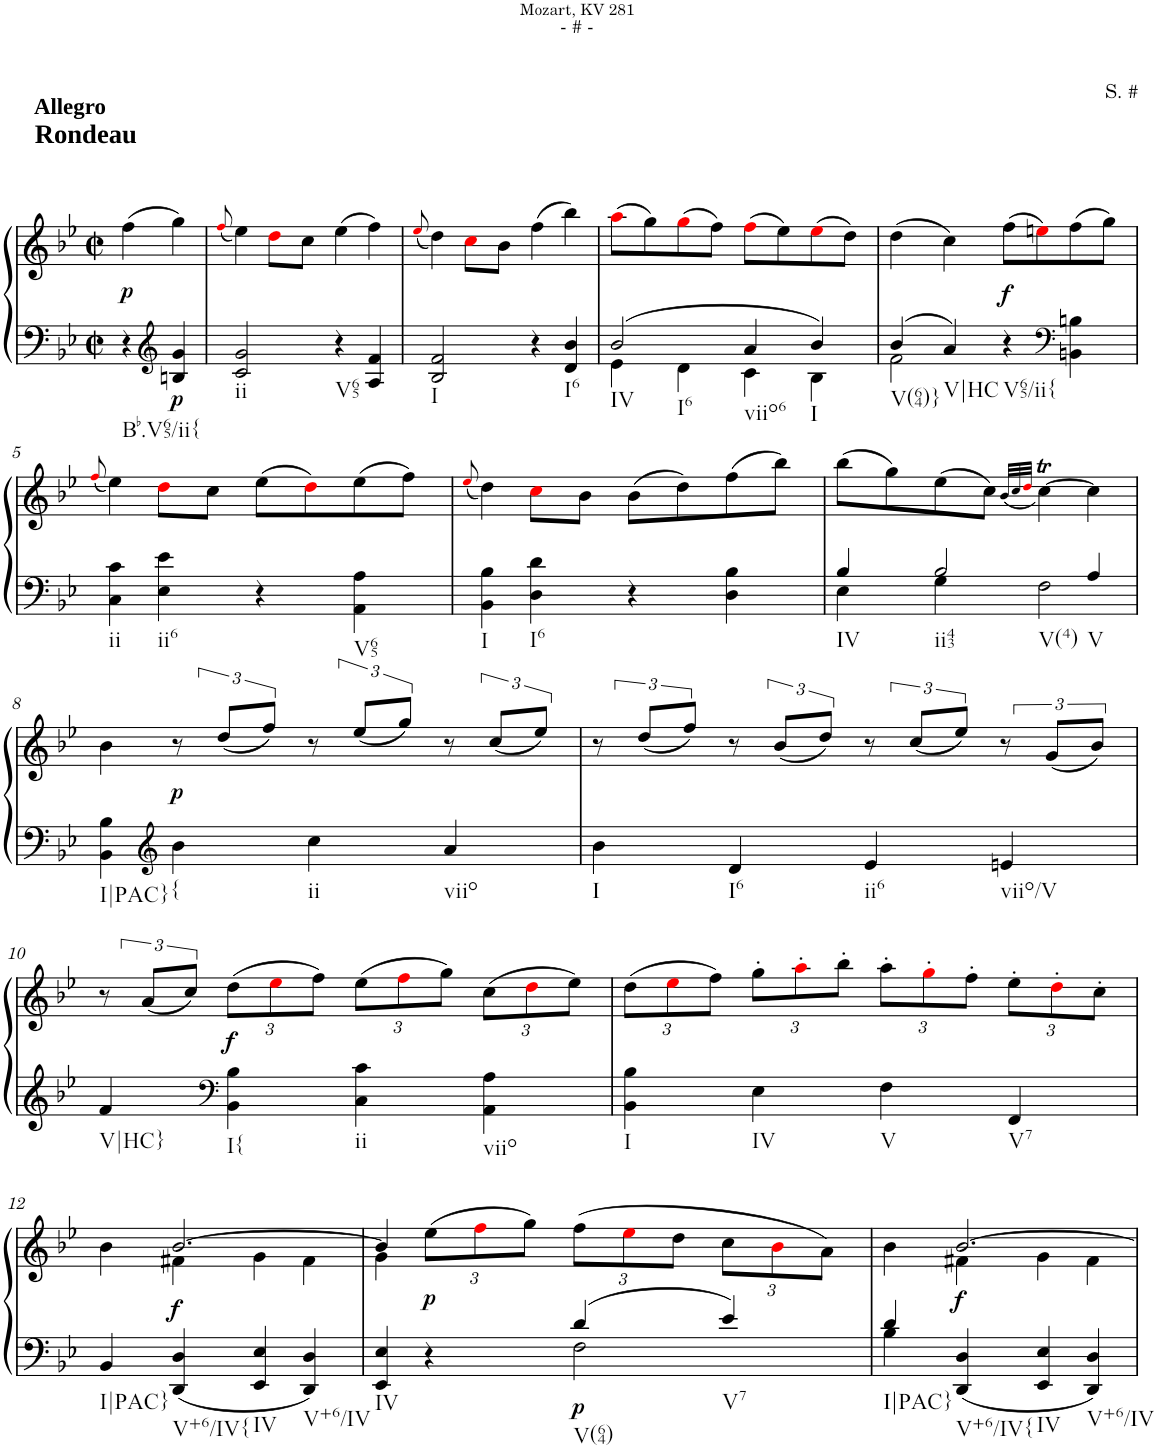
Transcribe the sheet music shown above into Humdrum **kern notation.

**kern	**kern	**dynam
*part1	*part1	*part1
*staff2	*staff1	*staff1/2
*I"Klavier linke Hand	*	*
*clefF4	*clefG2	*
*k[b-e-]	*k[b-e-]	*
*M2/2	*M2/2	*
*met(c|)	*met(c|)	*
=	=	=
!	!LO:TX:a:B:t=Rondeau	!
!	!LO:TX:a:B:t=Allegro	!
!LO:TX:b:t=Bb.V65/ii{	!	!
!	!	!LO:DY:b
4r	(4ff\	p
*clefG2	*	*
!	!	!LO:DY:b=2
4Bn/ 4g/	4gg\)	p
=1	=1	=1
.	(8qffi/	.
!LO:TX:b:t=ii	!	!
2c/ 2g/	4ee-\)	.
.	8ddi\L	.
.	8cc\J	.
!LO:TX:b:t=V65	!	!
4r	(4ee-\	.
4A/ 4f/	4ff\)	.
=2	=2	=2
.	(8qee-i/	.
!LO:TX:b:t=I	!	!
2B-/ 2f/	4dd\)	.
.	8cci\L	.
.	8b-\J	.
4r	(4ff\	.
!LO:TX:b:t=I6	!	!
4d/ 4b-/	4bb-\)	.
=3	=3	=3
*^	*	*
!LO:TX:b:t=IV	!	!	!
!LO:TX:b:t=I6	!	!	!
2b-/	4e-\	(8aai\L	.
.	.	8gg\)	.
.	4d\	(8ggi\	.
.	.	8ff\J)	.
!LO:TX:b:t=viio6	!	!	!
4a/	4c\	(8ffi\L	.
.	.	8ee-\)	.
!LO:TX:b:t=I	!	!	!
4b-/	4B-\	(8ee-i\	.
.	.	8dd\J)	.
=4	=4	=4	=4
!LO:TX:b:t=V(64)}	!	!	!
4b-/	2f\	(4dd\	.
!LO:TX:b:t=V|HC	!	!	!
4a/	.	4cc\)	.
!LO:TX:b:t=V65/ii{	!	!	!
!	!	!	!LO:DY:b
4r	4ryy	(8ff\L	f
.	.	8eeni\)	.
*clefF4	*	*	*
4BBn\ 4Bn\	4ryy	(8ff\	.
.	.	8gg\J)	.
*v	*v	*	*
!!LO:LB:g=z
=5	=5	=5
.	(8qffi/	.
!LO:TX:b:t=ii	!	!
4C\ 4c\	4ee-\)	.
!LO:TX:b:t=ii6	!	!
4E-\ 4e-\	8ddi\L	.
.	8cc\J	.
4r	(8ee-\L	.
.	8ddi\)	.
!LO:TX:b:t=V65	!	!
4AA\ 4A\	(8ee-\	.
.	8ff\J)	.
=6	=6	=6
.	(8qee-i/	.
!LO:TX:b:t=I	!	!
4BB-\ 4B-\	4dd\)	.
!LO:TX:b:t=I6	!	!
4D\ 4d\	8cci\L	.
.	8b-\J	.
4r	(8b-\L	.
.	8dd\)	.
4D\ 4B-\	(8ff\	.
.	8bb-\J)	.
=7	=7	=7
*^	*	*
!LO:TX:b:t=IV	!	!	!
4B-/	4E-\	(8bb-\L	.
.	.	8gg\)	.
!LO:TX:b:t=ii43	!	!	!
!LO:TX:b:t=V(4)	!	!	!
2B-/	4G\	(8ee-\	.
.	.	8cc\J)	.
.	.	(32qb-/LLL	.
.	.	32qcc/	.
.	.	32qddi/JJJ	.
.	2F\	[4ccT\)	.
!LO:TX:b:t=V	!	!	!
4A/	.	4cc\]	.
*v	*v	*	*
!!LO:LB:g=z
=8	=8	=8
!LO:TX:b:t=I|PAC}	!	!
4BB-\ 4B-\	4b-\	.
*clefG2	*	*
!LO:TX:b:t={	!	!
!	!	!LO:DY:b
4b-\	12r	p
.	(12dd/L	.
.	12ff/J)	.
!LO:TX:b:t=ii	!	!
4cc\	12r	.
.	(12ee-/L	.
.	12gg/J)	.
!LO:TX:b:t=viio	!	!
4a/	12r	.
.	(12cc/L	.
.	12ee-/J)	.
=9	=9	=9
!LO:TX:b:t=I	!	!
4b-\	12r	.
.	(12dd/L	.
.	12ff/J)	.
!LO:TX:b:t=I6	!	!
4d/	12r	.
.	(12b-/L	.
.	12dd/J)	.
!LO:TX:b:t=ii6	!	!
4e-/	12r	.
.	(12cc/L	.
.	12ee-/J)	.
!LO:TX:b:t=viio/V	!	!
4en/	12r	.
.	(12g/L	.
.	12b-/J)	.
!!LO:LB:g=z
=10	=10	=10
!LO:TX:b:t=V|HC}	!	!
4f/	12r	.
.	(12a/L	.
.	12cc/J)	.
*clefF4	*	*
*	*Xbrackettup	*
!LO:TX:b:t=I{	!	!
!	!	!LO:DY:b
4BB-\ 4B-\	(12dd\L	f
.	12ee-i\	.
.	12ff\J)	.
!LO:TX:b:t=ii	!	!
4C\ 4c\	(12ee-\L	.
.	12ffi\	.
.	12gg\J)	.
!LO:TX:b:t=viio	!	!
4AA\ 4A\	(12cc\L	.
.	12ddi\	.
.	12ee-\J)	.
=11	=11	=11
!LO:TX:b:t=I	!	!
4BB-\ 4B-\	(12dd\L	.
.	12ee-i\	.
.	12ff\J)	.
!LO:TX:b:t=IV	!	!
4E-\	12gg'\L	.
.	12aa'i\	.
.	12bb-'\J	.
!LO:TX:b:t=V	!	!
4F\	12aa'\L	.
.	12gg'i\	.
.	12ff'\J	.
!LO:TX:b:t=V7	!	!
4FF/	12ee-'\L	.
.	12dd'i\	.
.	12cc'\J	.
!!LO:LB:g=z
=12	=12	=12
*	*^	*
!LO:TX:b:t=I|PAC}	!	!	!
4BB-/	4b-\	4ryy	.
!LO:TX:b:t=V+6/IV{	!	!	!
!	!	!	!LO:DY:b
4DD/ 4D/	[2.b-/	4f#X\	f
!LO:TX:b:t=IV	!	!	!
4EE-/ 4E-/	.	4g\	.
!LO:TX:b:t=V+6/IV	!	!	!
4DD/ 4D/	.	4f#\	.
=13	=13	=13	=13
*^	*	*	*
!LO:TX:b:t=IV	!	!	!	!
4EE-/ 4E-/	2ryy	4b-/]	4g\	.
!	!	!	!	!LO:DY:b
4r	.	(>12ee-\L	2.ryy	p
.	.	12ffi\	.	.
.	.	12gg\J)	.	.
!LO:TX:b:t=V(64)	!	!	!	!
!	!	!	!	!LO:DY:b=2
4d/	2F\	(>12ff\L	.	p
.	.	12ee-i\	.	.
.	.	12dd\J	.	.
!LO:TX:b:t=V7	!	!	!	!
4e-/	.	12cc\L	.	.
.	.	12b-i\	.	.
.	.	12a\J)	.	.
=14	=14	=14	=14	=14
!LO:TX:b:t=I|PAC}	!	!	!	!
4d/	4B-\	4b-\	4ryy	.
!LO:TX:b:t=V+6/IV{	!	!	!	!
!	!	!	!	!LO:DY:b
4ryy	4DD/ 4D/	[2.b-/	4f#X\	f
!LO:TX:b:t=IV	!	!	!	!
!LO:TX:b:t=V+6/IV	!	!	!	!
2ryy	4EE-/ 4E-/	.	4g\	.
.	4DD/ 4D/	.	4f#\	.
*v	*v	*	*	*
*	*v	*v	*
=	=	=
*-	*-	*-
